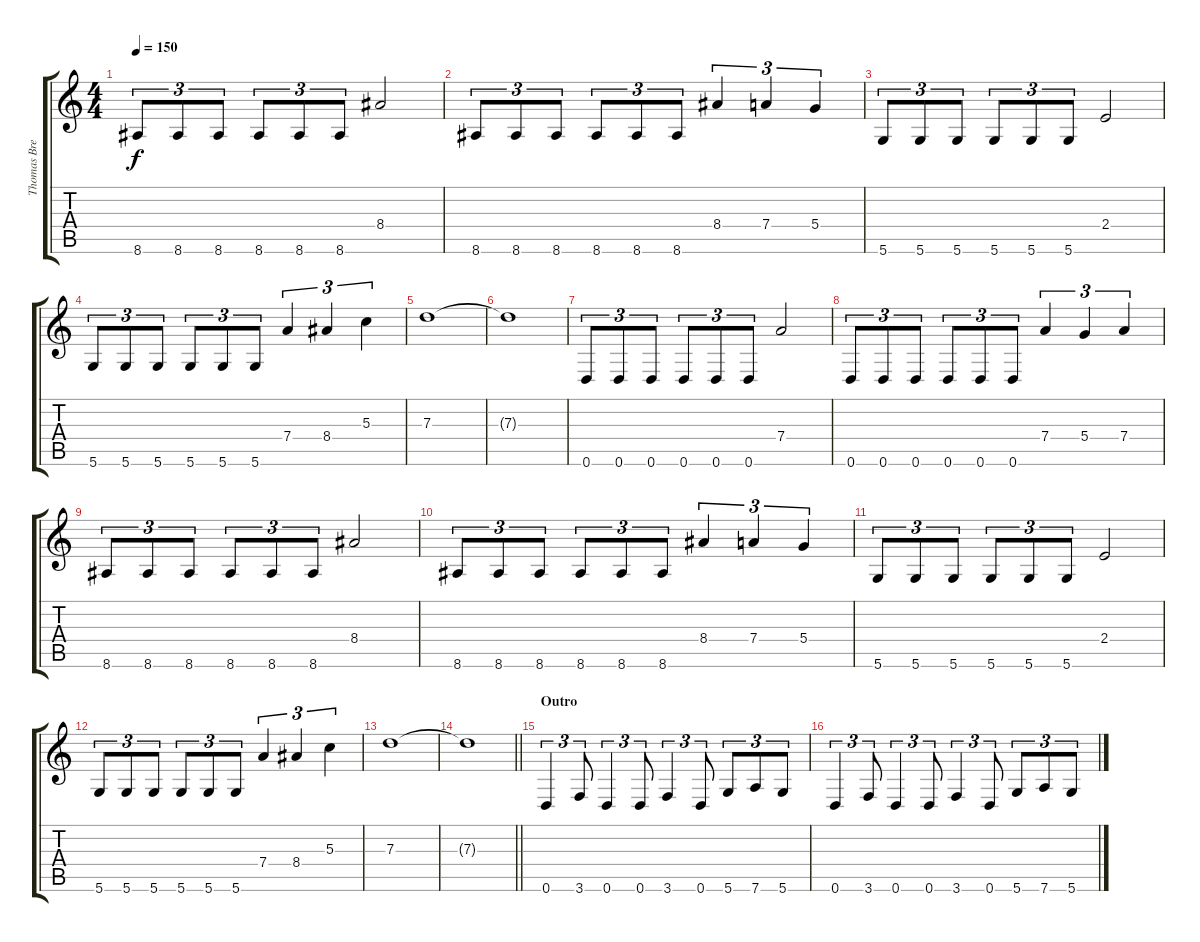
\track ("Thomas Bredahl" "Thomas Bre") {instrument distortionguitar}
\staff {score tabs}
\tuning (E4 B3 G3 D3 A2 D2) {hide}
\ts (4 4)
\tempo 150
\clef g2
\ks c
8.6.8{tu (3 2) dy f} 8.6.8{tu (3 2)} 8.6.8{tu (3 2)} 8.6.8{tu (3 2)} 8.6.8{tu (3 2)} 8.6.8{tu (3 2)} 8.4.2 |
8.6.8{tu (3 2)} 8.6.8{tu (3 2)} 8.6.8{tu (3 2)} 8.6.8{tu (3 2)} 8.6.8{tu (3 2)} 8.6.8{tu (3 2)} 8.4.4{tu (3 2)} 7.4.4{tu (3 2)} 5.4.4{tu (3 2)} |
5.6.8{tu (3 2)} 5.6.8{tu (3 2)} 5.6.8{tu (3 2)} 5.6.8{tu (3 2)} 5.6.8{tu (3 2)} 5.6.8{tu (3 2)} 2.4.2 |
5.6.8{tu (3 2)} 5.6.8{tu (3 2)} 5.6.8{tu (3 2)} 5.6.8{tu (3 2)} 5.6.8{tu (3 2)} 5.6.8{tu (3 2)} 7.4.4{tu (3 2)} 8.4.4{tu (3 2)} 5.3.4{tu (3 2)} |
7.3.1 |
7.3{t}.1 |
0.6.8{tu (3 2)} 0.6.8{tu (3 2)} 0.6.8{tu (3 2)} 0.6.8{tu (3 2)} 0.6.8{tu (3 2)} 0.6.8{tu (3 2)} 7.4.2 |
0.6.8{tu (3 2)} 0.6.8{tu (3 2)} 0.6.8{tu (3 2)} 0.6.8{tu (3 2)} 0.6.8{tu (3 2)} 0.6.8{tu (3 2)} 7.4.4{tu (3 2)} 5.4.4{tu (3 2)} 7.4.4{tu (3 2)} |
8.6.8{tu (3 2)} 8.6.8{tu (3 2)} 8.6.8{tu (3 2)} 8.6.8{tu (3 2)} 8.6.8{tu (3 2)} 8.6.8{tu (3 2)} 8.4.2 |
8.6.8{tu (3 2)} 8.6.8{tu (3 2)} 8.6.8{tu (3 2)} 8.6.8{tu (3 2)} 8.6.8{tu (3 2)} 8.6.8{tu (3 2)} 8.4.4{tu (3 2)} 7.4.4{tu (3 2)} 5.4.4{tu (3 2)} |
5.6.8{tu (3 2)} 5.6.8{tu (3 2)} 5.6.8{tu (3 2)} 5.6.8{tu (3 2)} 5.6.8{tu (3 2)} 5.6.8{tu (3 2)} 2.4.2 |
5.6.8{tu (3 2)} 5.6.8{tu (3 2)} 5.6.8{tu (3 2)} 5.6.8{tu (3 2)} 5.6.8{tu (3 2)} 5.6.8{tu (3 2)} 7.4.4{tu (3 2)} 8.4.4{tu (3 2)} 5.3.4{tu (3 2)} |
7.3.1 |
\barLineRight lightlight
7.3{t}.1 |
\section ("" "Outro")
0.6.4{tu (3 2)} 3.6.8{tu (3 2)} 0.6.4{tu (3 2)} 0.6.8{tu (3 2)} 3.6.4{tu (3 2)} 0.6.8{tu (3 2)} 5.6.8{tu (3 2)} 7.6.8{tu (3 2)} 5.6.8{tu (3 2)} |
0.6.4{tu (3 2)} 3.6.8{tu (3 2)} 0.6.4{tu (3 2)} 0.6.8{tu (3 2)} 3.6.4{tu (3 2)} 0.6.8{tu (3 2)} 5.6.8{tu (3 2)} 7.6.8{tu (3 2)} 5.6.8{tu (3 2)}
